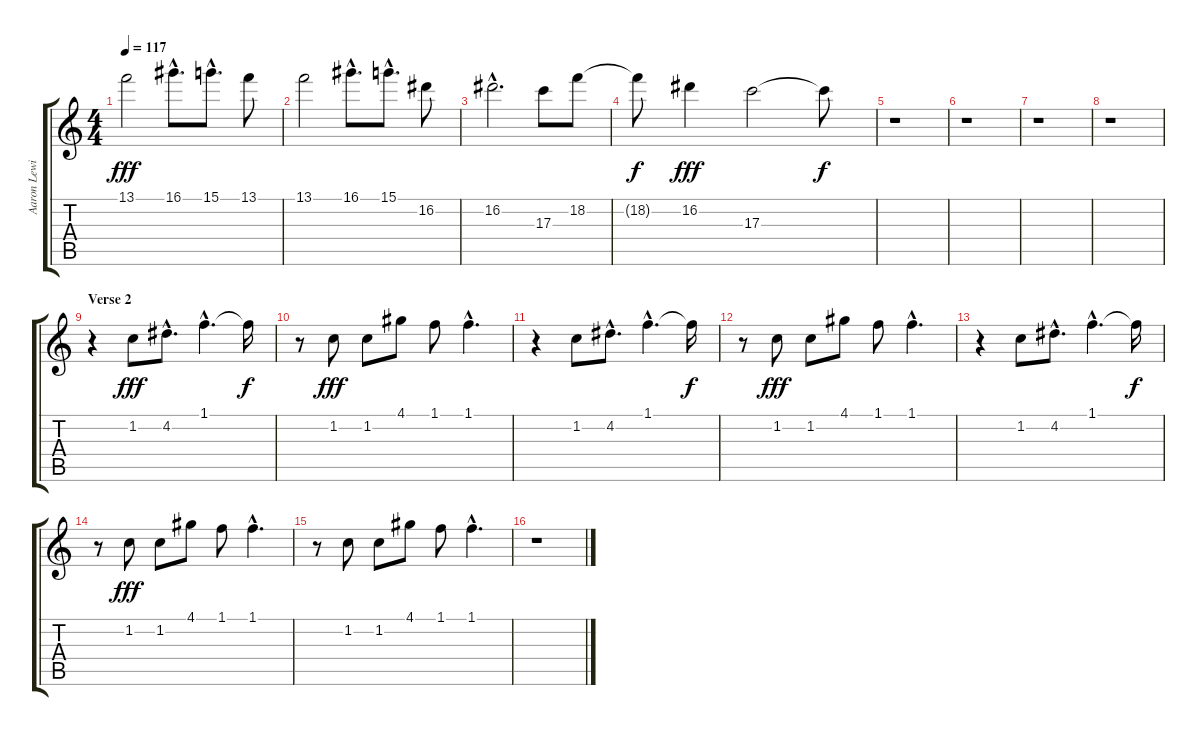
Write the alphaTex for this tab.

\track ("Aaron Lewis - Voice" "Aaron Lewi") {instrument overdrivenguitar}
\staff {score tabs}
\tuning (E4 B3 G3 D3 A2 E2) {hide}
\ts (4 4)
\tempo 117
\clef g2
\ks c
13.1.2{dy fff} 16.1{hac}.8{d} 15.1{hac}.8{d} 13.1.8 |
13.1.2 16.1{hac}.8{d} 15.1{hac}.8{d} 16.2.8 |
16.2{hac}.2{d} 17.3.8 18.2.8 |
18.2{t}.8{dy f} 16.2.4{dy fff} 17.3.2 17.3{t}.8{dy f} |
r.1 |
r.1 |
r.1 |
r.1 |
\section ("" "Verse 2")
r.4 1.2.8{dy fff volume 13} 4.2{hac}.8{d} 1.1{hac}.4{d} 1.1{t}.16{dy f} |
r.8 1.2.8{dy fff} 1.2.8 4.1.8 1.1.8 1.1{hac}.4{d} |
r.4 1.2.8 4.2{hac}.8{d} 1.1{hac}.4{d} 1.1{t}.16{dy f} |
r.8 1.2.8{dy fff} 1.2.8 4.1.8 1.1.8 1.1{hac}.4{d} |
r.4 1.2.8 4.2{hac}.8{d} 1.1{hac}.4{d} 1.1{t}.16{dy f} |
r.8 1.2.8{dy fff} 1.2.8 4.1.8 1.1.8 1.1{hac}.4{d} |
r.8 1.2.8 1.2.8 4.1.8 1.1.8 1.1{hac}.4{d} |
r.1
